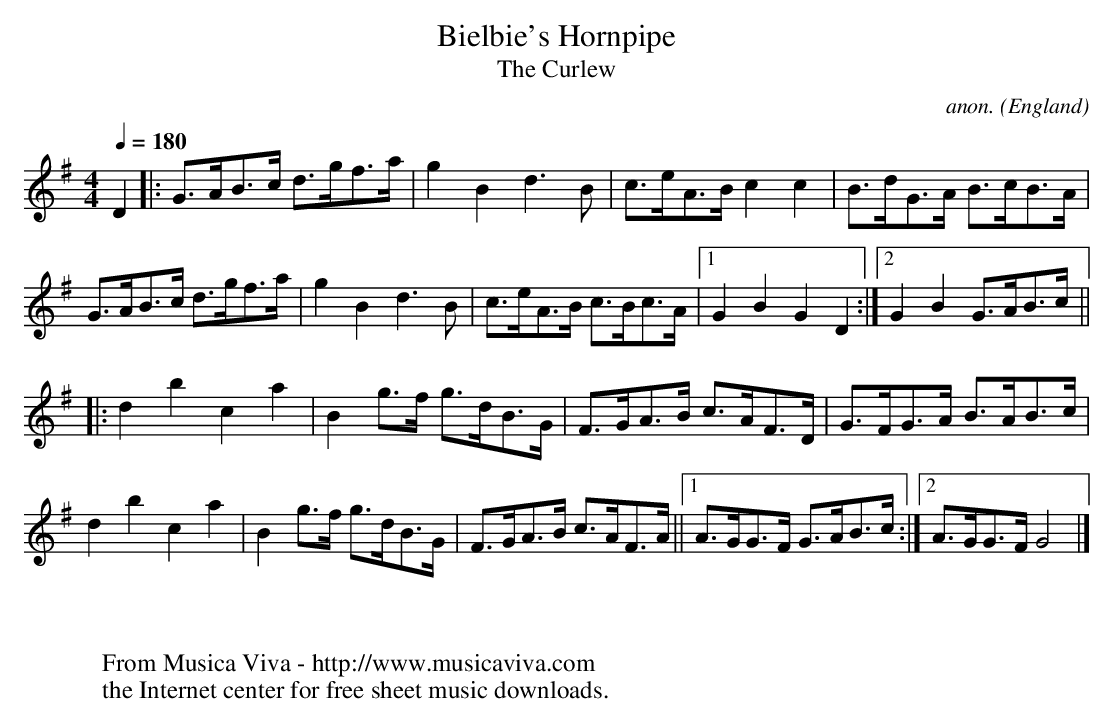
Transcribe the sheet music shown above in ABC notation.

X:1
T:Bielbie's Hornpipe
T:The Curlew
C:anon.
O:England
M:4/4
L:1/8
Q:1/4=180
K:G
D2|:G>AB>c d>gf>a|g2B2d3 B|c>eA>B c2c2|B>dG>A B>cB>A|
G>AB>c d>gf>a|g2B2d3 B|c>eA>B c>Bc>A|1G2B2G2D2:|2G2B2G>AB>c||
|:d2b2c2a2|B2g>f g>dB>G|F>GA>B c>AF>D|G>FG>A B>AB>c|
d2b2c2a2|B2g>f g>dB>G|F>GA>B c>AF>A||1A>GG>F G>AB>c:|2A>GG>F G4|]
W:
W:
W:  From Musica Viva - http://www.musicaviva.com
W:  the Internet center for free sheet music downloads.
